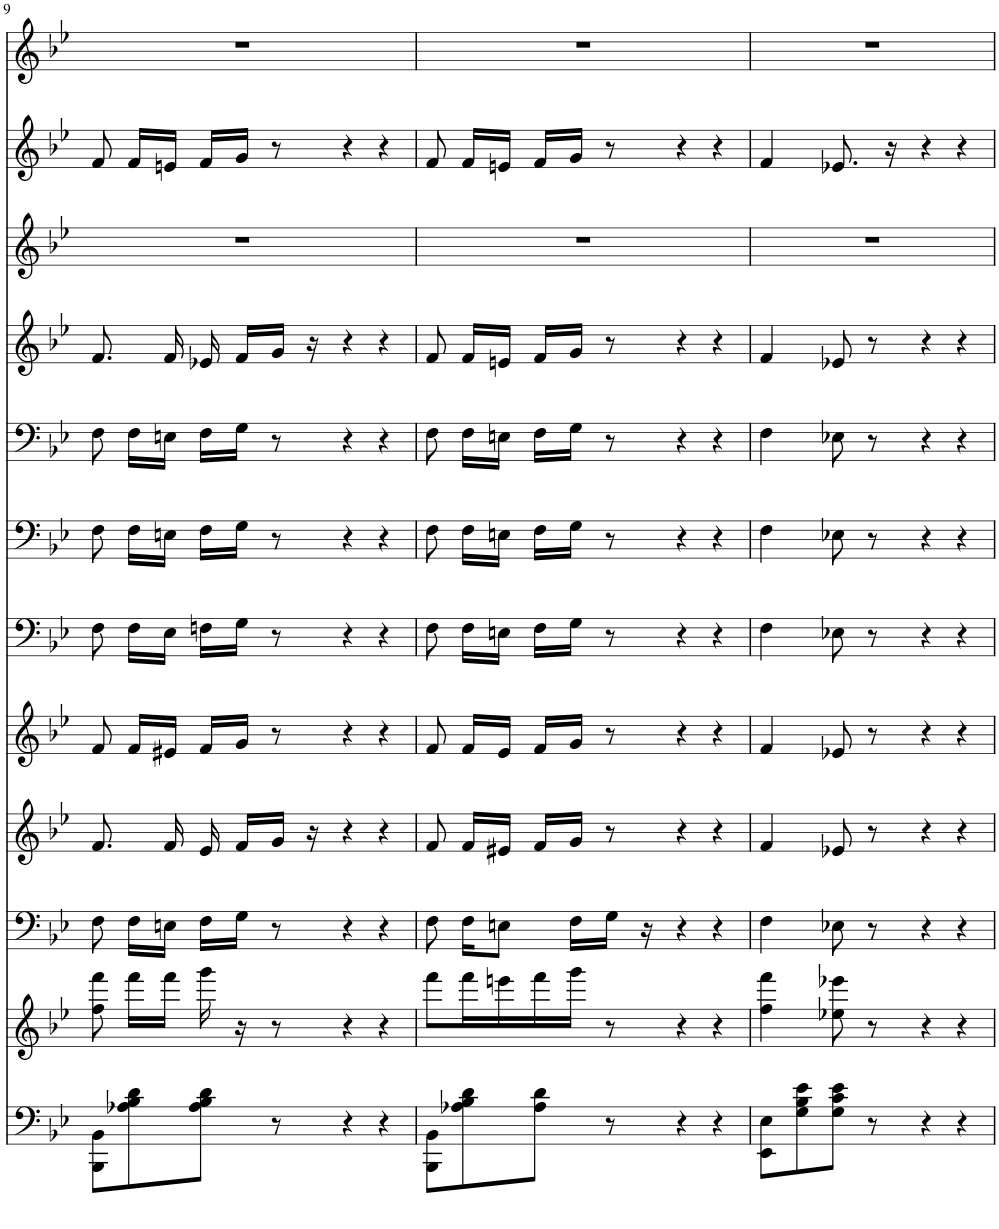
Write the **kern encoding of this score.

**kern	**kern	**kern	**kern	**kern	**kern	**kern	**kern	**kern	**kern	**kern	**kern
*part12	*part11	*part10	*part9	*part8	*part7	*part6	*part5	*part4	*part3	*part2	*part1
*staff12	*staff11	*staff10	*staff9	*staff8	*staff7	*staff6	*staff5	*staff4	*staff3	*staff2	*staff1
*I"Piano	*I"Piano	*I"Piano	*I"Piano	*I"Piano	*I"Piano	*I"Piano	*I"Piano	*I"Piano	*I"Piano	*I"Piano	*I"Piano
*I'Pno	*I'Pno	*I'Pno	*I'Pno	*I'Pno	*I'Pno	*I'Pno	*I'Pno	*I'Pno	*I'Pno	*I'Pno	*I'Pno
!!LO:PB:g=z
*clefF4	*clefG2	*clefF4	*clefG2	*clefG2	*clefF4	*clefF4	*clefF4	*clefG2	*clefG2	*clefG2	*clefG2
*k[b-e-]	*k[b-e-]	*k[b-e-]	*k[b-e-]	*k[b-e-]	*k[b-e-]	*k[b-e-]	*k[b-e-]	*k[b-e-]	*k[b-e-]	*k[b-e-]	*k[b-e-]
=9	=9	=9	=9	=9	=9	=9	=9	=9	=9	=9	=9
8BBB-\ 8BB-\L	8ff\ 8fff\	8F\	8.f/	8f/	8F\	8F\	8F\	8.f/	1r	8f/	1r
8A-X\ 8B-\ 8d\	16fff\LL	16F\LL	.	16f/LL	16F\LL	16F\LL	16F\LL	.	.	16f/LL	.
.	16fff\JJ	16En\JJ	16f/	16e#X/JJ	16E-\JJ	16En\JJ	16En\JJ	16f/	.	16en/JJ	.
8A-\ 8B-\ 8d\J	16ggg\	16F\LL	16e-/	16f/LL	16Fn\LL	16F\LL	16F\LL	16e-X/	.	16f/LL	.
.	16r	16G\JJ	16f/LL	16g/JJ	16G\JJ	16G\JJ	16G\JJ	16f/LL	.	16g/JJ	.
8r	8r	8r	16g/JJ	8r	8r	8r	8r	16g/JJ	.	8r	.
.	.	.	16r	.	.	.	.	16r	.	.	.
4r	4r	4r	4r	4r	4r	4r	4r	4r	.	4r	.
4r	4r	4r	4r	4r	4r	4r	4r	4r	.	4r	.
=10	=10	=10	=10	=10	=10	=10	=10	=10	=10	=10	=10
8BBB-\ 8BB-\L	8fff\L	8F\	8f/	8f/	8F\	8F\	8F\	8f/	1r	8f/	1r
8A-X\ 8B-\ 8d\	16fff\L	16F\KL	16f/LL	16f/LL	16F\LL	16F\LL	16F\LL	16f/LL	.	16f/LL	.
.	16eeen\	8En\J	16e#X/JJ	16e-/JJ	16En\JJ	16En\JJ	16En\JJ	16en/JJ	.	16en/JJ	.
8A-\ 8d\J	16fff\	.	16f/LL	16f/LL	16F\LL	16F\LL	16F\LL	16f/LL	.	16f/LL	.
.	16ggg\JJ	16F\LL	16g/JJ	16g/JJ	16G\JJ	16G\JJ	16G\JJ	16g/JJ	.	16g/JJ	.
8r	8r	16G\JJ	8r	8r	8r	8r	8r	8r	.	8r	.
.	.	16r	.	.	.	.	.	.	.	.	.
4r	4r	4r	4r	4r	4r	4r	4r	4r	.	4r	.
4r	4r	4r	4r	4r	4r	4r	4r	4r	.	4r	.
=11	=11	=11	=11	=11	=11	=11	=11	=11	=11	=11	=11
8EE-\ 8E-\L	4ff\ 4fff\	4F\	4f/	4f/	4F\	4F\	4F\	4f/	1r	4f/	1r
8G\ 8B-\ 8e-\	.	.	.	.	.	.	.	.	.	.	.
8G\ 8c\ 8e-\J	8ee-X\ 8eee-X\	8E-X\	8e-X/	8e-X/	8E-X\	8E-X\	8E-X\	8e-X/	.	8.e-X/	.
8r	8r	8r	8r	8r	8r	8r	8r	8r	.	.	.
.	.	.	.	.	.	.	.	.	.	16r	.
4r	4r	4r	4r	4r	4r	4r	4r	4r	.	4r	.
4r	4r	4r	4r	4r	4r	4r	4r	4r	.	4r	.
=	=	=	=	=	=	=	=	=	=	=	=
*-	*-	*-	*-	*-	*-	*-	*-	*-	*-	*-	*-
